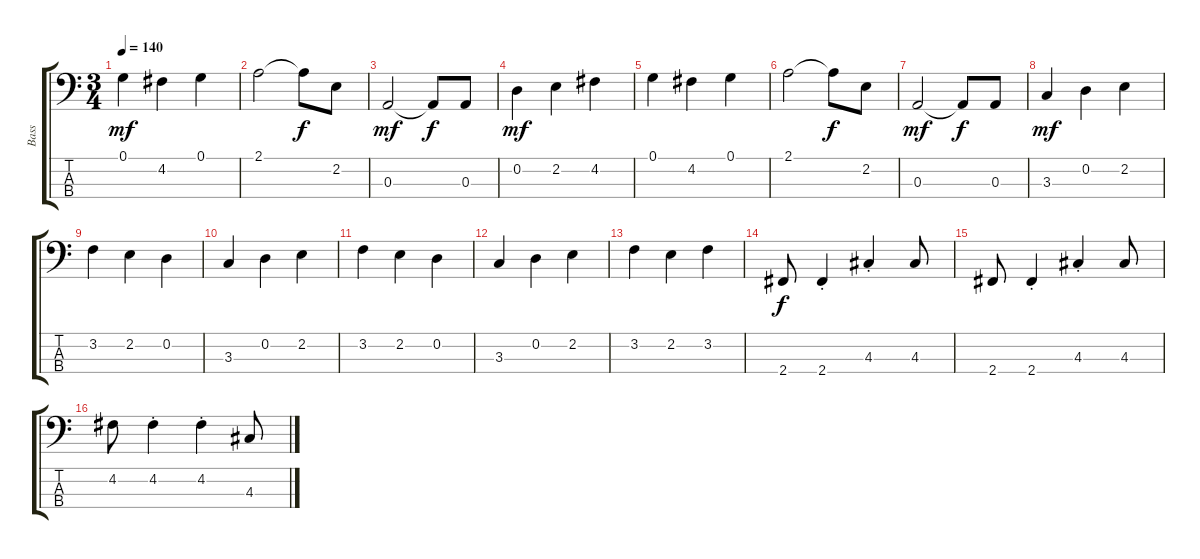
\track ("Bass" "Bass") {instrument electricbassfinger}
\staff {score tabs}
\tuning (G2 D2 A1 E1) {hide}
\ts (3 4)
\tempo 140
\clef f4
\ks c
0.1.4{dy mf} 4.2.4 0.1.4 |
2.1.2 2.1{t}.8{dy f} 2.2.8 |
0.3.2{dy mf} 0.3{t}.8{dy f} 0.3.8 |
0.2.4{dy mf} 2.2.4 4.2.4 |
0.1.4 4.2.4 0.1.4 |
2.1.2 2.1{t}.8{dy f} 2.2.8 |
0.3.2{dy mf} 0.3{t}.8{dy f} 0.3.8 |
3.3.4{dy mf} 0.2.4 2.2.4 |
3.2.4 2.2.4 0.2.4 |
3.3.4 0.2.4 2.2.4 |
3.2.4 2.2.4 0.2.4 |
3.3.4 0.2.4 2.2.4 |
3.2.4 2.2.4 3.2.4 |
2.4.8{dy f} 2.4{st}.4 4.3{st}.4 4.3.8 |
2.4.8 2.4{st}.4 4.3{st}.4 4.3.8 |
4.2.8 4.2{st}.4 4.2{st}.4 4.3.8
